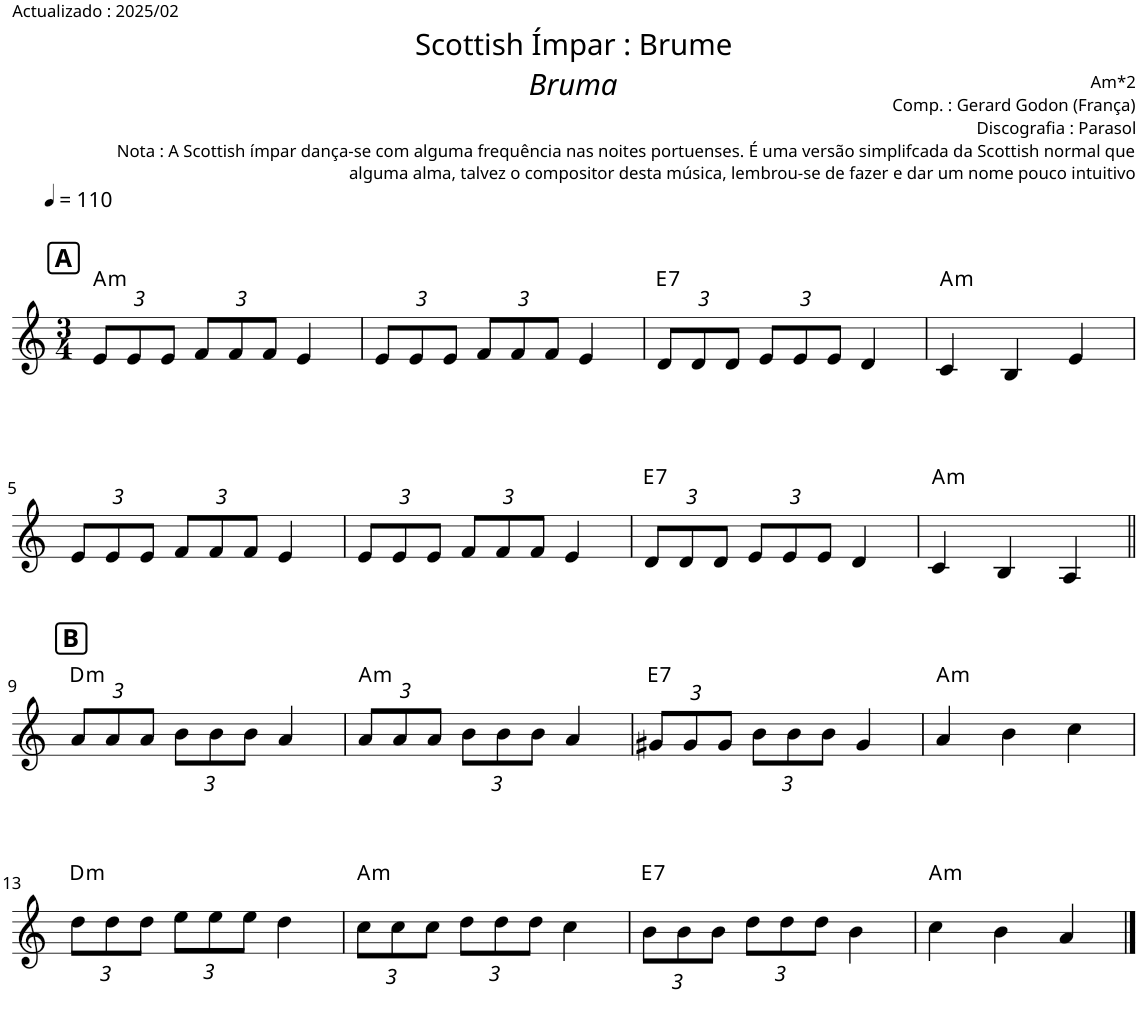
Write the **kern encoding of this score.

**kern	**harte
*part1	*part1
*staff1	*
*I"Piano	*
*I'Pno.	*
*clefG2	*
*k[]	*
*M3/4	*
*MM110	*
*Xbrackettup	*
!!LO:REH:place=s1:a:B:cj:fs=12:t=A
=1	=1
!	!LO:H:kt=m
12e/L	A:min
12e/	.
12e/J	.
12f/L	.
12f/	.
12f/J	.
4e/	.
=2	=2
12e/L	.
12e/	.
12e/J	.
12f/L	.
12f/	.
12f/J	.
4e/	.
=3	=3
!	!LO:H:kt=7
12d/L	E:7
12d/	.
12d/J	.
12e/L	.
12e/	.
12e/J	.
4d/	.
=4	=4
!	!LO:H:kt=m
4c/	A:min
4B/	.
4e/	.
!!LO:LB:g=z
=5	=5
12e/L	.
12e/	.
12e/J	.
12f/L	.
12f/	.
12f/J	.
4e/	.
=6	=6
12e/L	.
12e/	.
12e/J	.
12f/L	.
12f/	.
12f/J	.
4e/	.
=7	=7
!	!LO:H:kt=7
12d/L	E:7
12d/	.
12d/J	.
12e/L	.
12e/	.
12e/J	.
4d/	.
=8	=8
!	!LO:H:kt=m
4c/	A:min
4B/	.
4A/	.
!!LO:LB:g=z
!!LO:REH:place=s1:a:B:cj:fs=12:t=B
=9||	=9||
!	!LO:H:kt=m
12a/L	D:min
12a/	.
12a/J	.
12b\L	.
12b\	.
12b\J	.
4a/	.
=10	=10
!	!LO:H:kt=m
12a/L	A:min
12a/	.
12a/J	.
12b\L	.
12b\	.
12b\J	.
4a/	.
=11	=11
!	!LO:H:kt=7
12g#X/L	E:7
12g#/	.
12g#/J	.
12b\L	.
12b\	.
12b\J	.
4g#/	.
=12	=12
!	!LO:H:kt=m
4a/	A:min
4b\	.
4cc\	.
!!LO:LB:g=z
=13	=13
!	!LO:H:kt=m
12dd\L	D:min
12dd\	.
12dd\J	.
12ee\L	.
12ee\	.
12ee\J	.
4dd\	.
=14	=14
!	!LO:H:kt=m
12cc\L	A:min
12cc\	.
12cc\J	.
12dd\L	.
12dd\	.
12dd\J	.
4cc\	.
=15	=15
!	!LO:H:kt=7
12b\L	E:7
12b\	.
12b\J	.
12dd\L	.
12dd\	.
12dd\J	.
4b\	.
=16	=16
!	!LO:H:kt=m
4cc\	A:min
4b\	.
4a/	.
==	==
*-	*-
